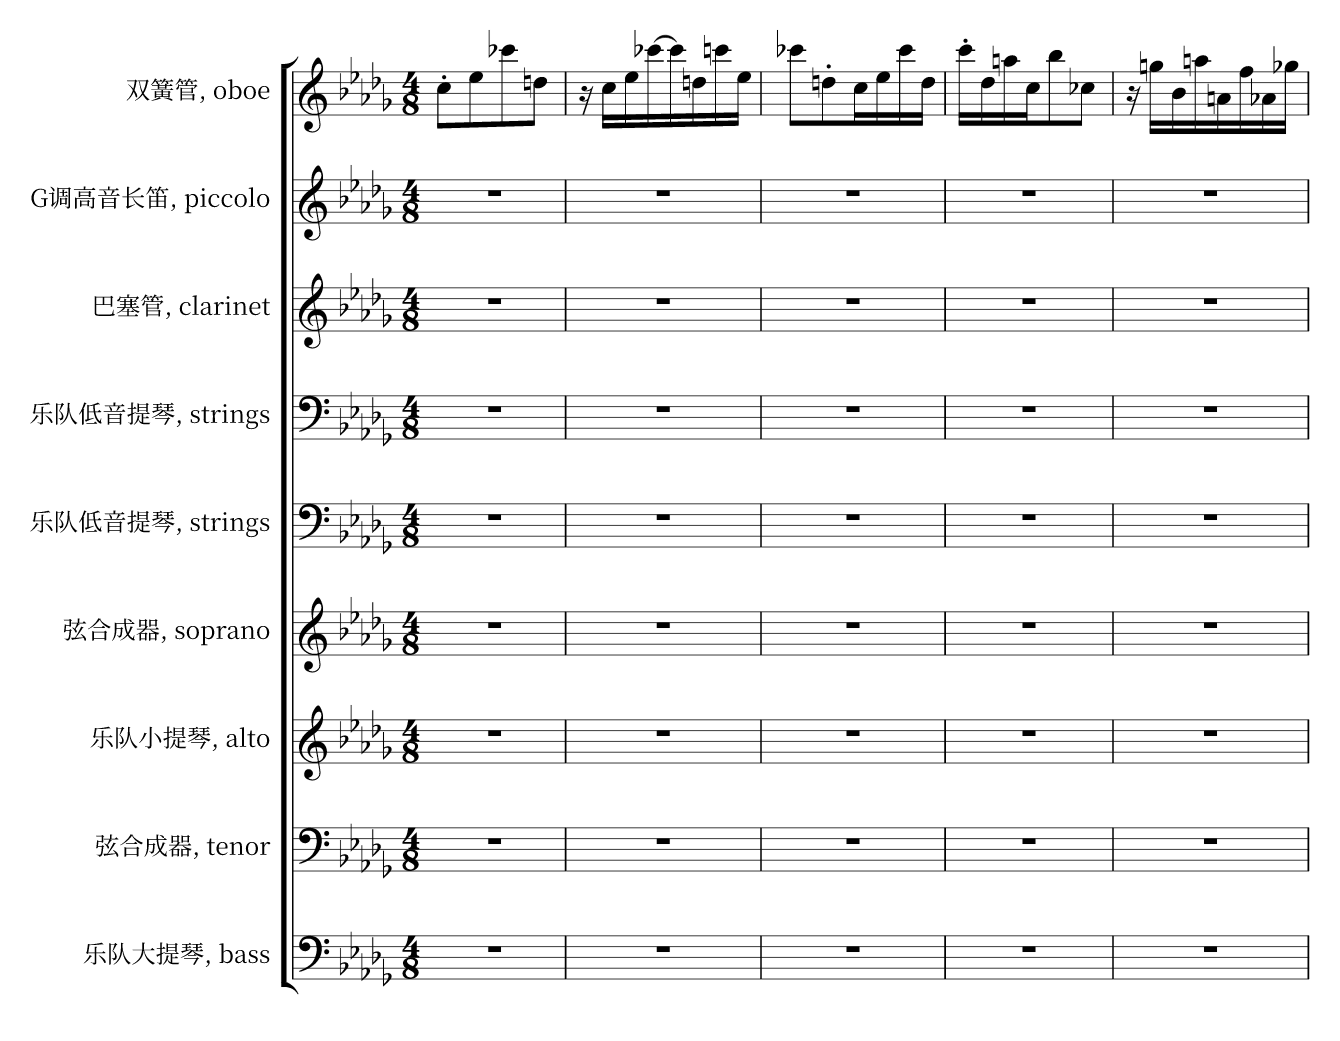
**kern	**kern	**kern	**kern	**kern	**kern	**kern	**kern	**kern
*part9	*part8	*part7	*part6	*part5	*part4	*part3	*part2	*part1
*staff9	*staff8	*staff7	*staff6	*staff5	*staff4	*staff3	*staff2	*staff1
*I"乐队大提琴, bass	*I"弦合成器, tenor	*I"乐队小提琴, alto	*I"弦合成器, soprano	*I"乐队低音提琴, strings	*I"乐队低音提琴, strings	*I"巴塞管, clarinet	*I"G调高音长笛, piccolo	*I"双簧管, oboe
*	*	*	*	*	*	*	*	*I'Ob.
*clefF4	*clefF4	*clefG2	*clefG2	*clefF4	*clefF4	*clefG2	*clefG2	*clefG2
*	*	*	*	*ITrd7c12	*ITrd7c12	*ITrd4c7	*ITrd-4c-7	*
*k[b-e-a-d-g-]	*k[b-e-a-d-g-]	*k[b-e-a-d-g-]	*k[b-e-a-d-g-]	*k[b-e-a-d-g-]	*k[b-e-a-d-g-]	*k[b-e-a-d-g-c-]	*k[b-e-a-d-]	*k[b-e-a-d-g-]
*M4/8	*M4/8	*M4/8	*M4/8	*M4/8	*M4/8	*M4/8	*M4/8	*M4/8
*MM60	*MM60	*MM60	*MM60	*MM60	*MM60	*MM60	*MM60	*MM60
=1	=1	=1	=1	=1	=1	=1	=1	=1
2r	2r	2r	2r	2r	2r	2r	2r	8cc'\L
.	.	.	.	.	.	.	.	8ee-\
.	.	.	.	.	.	.	.	8ccc-X\
.	.	.	.	.	.	.	.	8ddn\J
=2	=2	=2	=2	=2	=2	=2	=2	=2
2r	2r	2r	2r	2r	2r	2r	2r	16r
.	.	.	.	.	.	.	.	16cc\LL
.	.	.	.	.	.	.	.	16ee-\
.	.	.	.	.	.	.	.	[16ccc-X\
.	.	.	.	.	.	.	.	16ccc-\]
.	.	.	.	.	.	.	.	16ddn\
.	.	.	.	.	.	.	.	16cccn\
.	.	.	.	.	.	.	.	16ee-\JJ
=3	=3	=3	=3	=3	=3	=3	=3	=3
2r	2r	2r	2r	2r	2r	2r	2r	8ccc-X\L
.	.	.	.	.	.	.	.	8ddn'\
.	.	.	.	.	.	.	.	16cc\L
.	.	.	.	.	.	.	.	16ee-\
.	.	.	.	.	.	.	.	16ccc-\
.	.	.	.	.	.	.	.	16dd\JJ
!!LO:PB:g=z
=4	=4	=4	=4	=4	=4	=4	=4	=4
2r	2r	2r	2r	2r	2r	2r	2r	16ccc'\LL
.	.	.	.	.	.	.	.	16dd-\
.	.	.	.	.	.	.	.	16aan\
.	.	.	.	.	.	.	.	16cc\J
.	.	.	.	.	.	.	.	8bb-\
.	.	.	.	.	.	.	.	8cc-X\J
=5	=5	=5	=5	=5	=5	=5	=5	=5
2r	2r	2r	2r	2r	2r	2r	2r	16r
.	.	.	.	.	.	.	.	16ggn\LL
.	.	.	.	.	.	.	.	16b-\
.	.	.	.	.	.	.	.	16aan\
.	.	.	.	.	.	.	.	16an\
.	.	.	.	.	.	.	.	16ff\
.	.	.	.	.	.	.	.	16a-X\
.	.	.	.	.	.	.	.	16gg-X\JJ
=	=	=	=	=	=	=	=	=
*-	*-	*-	*-	*-	*-	*-	*-	*-
